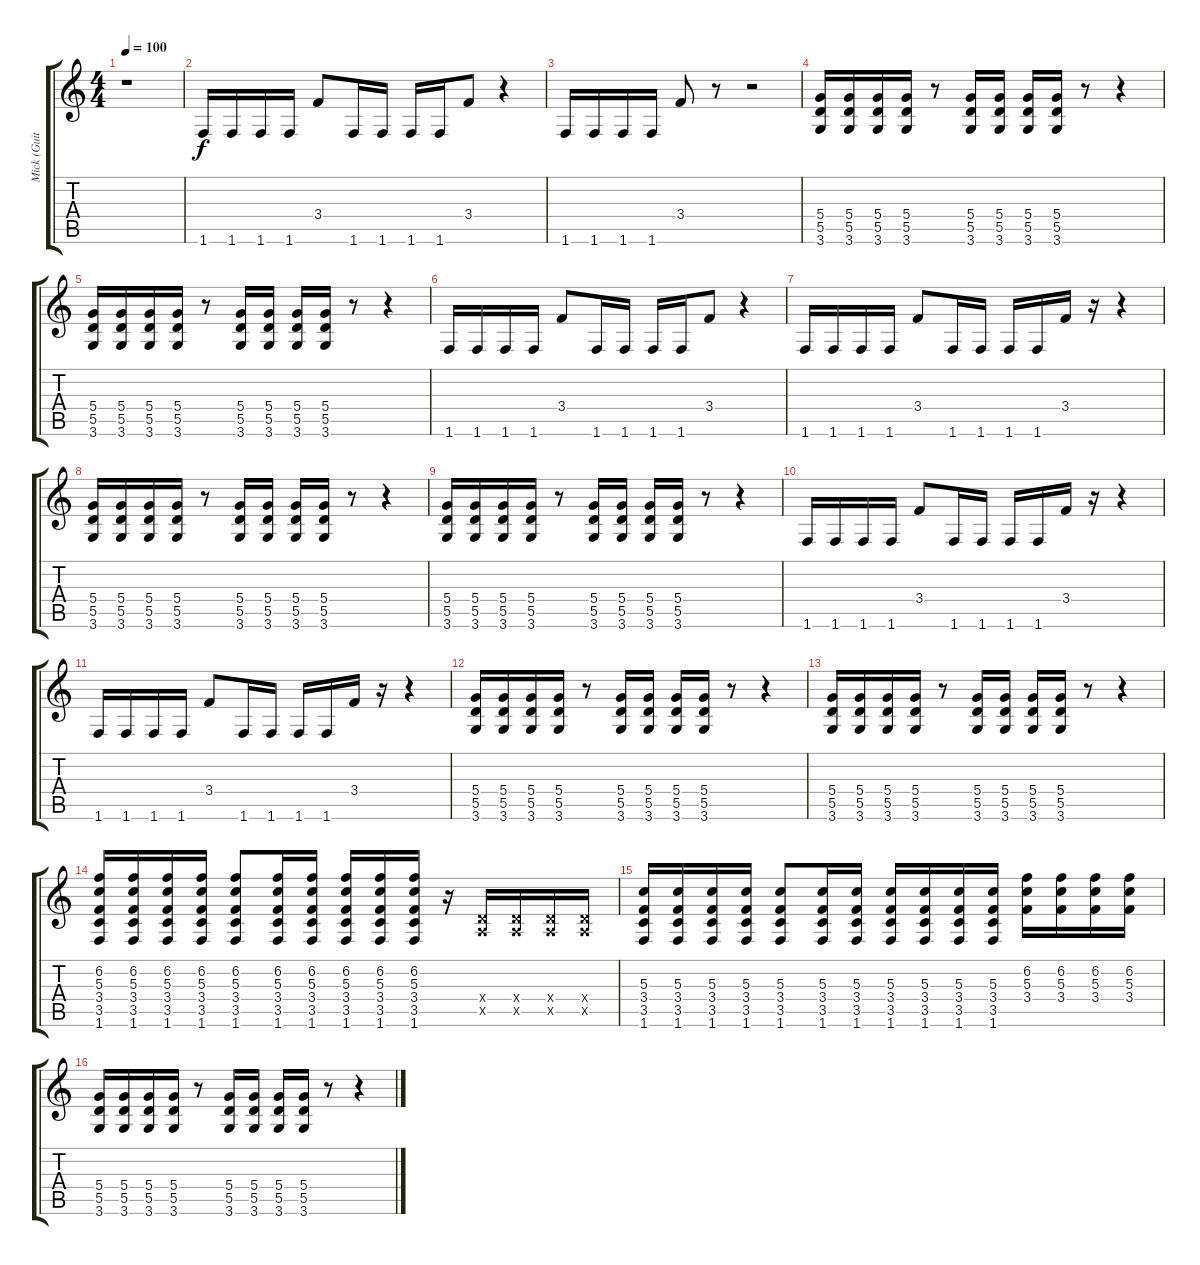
\track ("Mick (Guitar1)" "Mick (Guit") {instrument distortionguitar}
\staff {score tabs}
\tuning (E4 B3 G3 D3 A2 E2) {hide}
\ts (4 4)
\tempo 100
\clef g2
\ks c
r.1{dy f} |
1.6.16 1.6.16 1.6.16 1.6.16 3.4.8 1.6.16 1.6.16 1.6.16 1.6.16 3.4.8 r.4 |
1.6.16 1.6.16 1.6.16 1.6.16 3.4.8 r.8 r.2 |
(5.4 5.5 3.6).16 (5.4 5.5 3.6).16 (5.4 5.5 3.6).16 (5.4 5.5 3.6).16 r.8 (5.4 5.5 3.6).16 (5.4 5.5 3.6).16 (5.4 5.5 3.6).16 (5.4 5.5 3.6).16 r.8 r.4 |
(5.4 5.5 3.6).16 (5.4 5.5 3.6).16 (5.4 5.5 3.6).16 (5.4 5.5 3.6).16 r.8 (5.4 5.5 3.6).16 (5.4 5.5 3.6).16 (5.4 5.5 3.6).16 (5.4 5.5 3.6).16 r.8 r.4 |
1.6.16 1.6.16 1.6.16 1.6.16 3.4.8 1.6.16 1.6.16 1.6.16 1.6.16 3.4.8 r.4 |
1.6.16 1.6.16 1.6.16 1.6.16 3.4.8 1.6.16 1.6.16 1.6.16 1.6.16 3.4.16 r.16 r.4 |
(5.4 5.5 3.6).16 (5.4 5.5 3.6).16 (5.4 5.5 3.6).16 (5.4 5.5 3.6).16 r.8 (5.4 5.5 3.6).16 (5.4 5.5 3.6).16 (5.4 5.5 3.6).16 (5.4 5.5 3.6).16 r.8 r.4 |
(5.4 5.5 3.6).16 (5.4 5.5 3.6).16 (5.4 5.5 3.6).16 (5.4 5.5 3.6).16 r.8 (5.4 5.5 3.6).16 (5.4 5.5 3.6).16 (5.4 5.5 3.6).16 (5.4 5.5 3.6).16 r.8 r.4 |
1.6.16 1.6.16 1.6.16 1.6.16 3.4.8 1.6.16 1.6.16 1.6.16 1.6.16 3.4.16 r.16 r.4 |
1.6.16 1.6.16 1.6.16 1.6.16 3.4.8 1.6.16 1.6.16 1.6.16 1.6.16 3.4.16 r.16 r.4 |
(5.4 5.5 3.6).16 (5.4 5.5 3.6).16 (5.4 5.5 3.6).16 (5.4 5.5 3.6).16 r.8 (5.4 5.5 3.6).16 (5.4 5.5 3.6).16 (5.4 5.5 3.6).16 (5.4 5.5 3.6).16 r.8 r.4 |
(5.4 5.5 3.6).16 (5.4 5.5 3.6).16 (5.4 5.5 3.6).16 (5.4 5.5 3.6).16 r.8 (5.4 5.5 3.6).16 (5.4 5.5 3.6).16 (5.4 5.5 3.6).16 (5.4 5.5 3.6).16 r.8 r.4 |
(6.2 5.3 3.4 3.5 1.6).16 (6.2 5.3 3.4 3.5 1.6).16 (6.2 5.3 3.4 3.5 1.6).16 (6.2 5.3 3.4 3.5 1.6).16 (6.2 5.3 3.4 3.5 1.6).8 (6.2 5.3 3.4 3.5 1.6).16 (6.2 5.3 3.4 3.5 1.6).16 (6.2 5.3 3.4 3.5 1.6).16 (6.2 5.3 3.4 3.5 1.6).16 (6.2 5.3 3.4 3.5 1.6).16 r.16 (0.4{x} 0.5{x}).16 (0.4{x} 0.5{x}).16 (0.4{x} 0.5{x}).16 (0.4{x} 0.5{x}).16 |
(5.3 3.4 3.5 1.6).16 (5.3 3.4 3.5 1.6).16 (5.3 3.4 3.5 1.6).16 (5.3 3.4 3.5 1.6).16 (5.3 3.4 3.5 1.6).8 (5.3 3.4 3.5 1.6).16 (5.3 3.4 3.5 1.6).16 (5.3 3.4 3.5 1.6).16 (5.3 3.4 3.5 1.6).16 (5.3 3.4 3.5 1.6).16 (5.3 3.4 3.5 1.6).16 (6.2 5.3 3.4).16 (6.2 5.3 3.4).16 (6.2 5.3 3.4).16 (6.2 5.3 3.4).16 |
(5.4 5.5 3.6).16 (5.4 5.5 3.6).16 (5.4 5.5 3.6).16 (5.4 5.5 3.6).16 r.8 (5.4 5.5 3.6).16 (5.4 5.5 3.6).16 (5.4 5.5 3.6).16 (5.4 5.5 3.6).16 r.8 r.4
